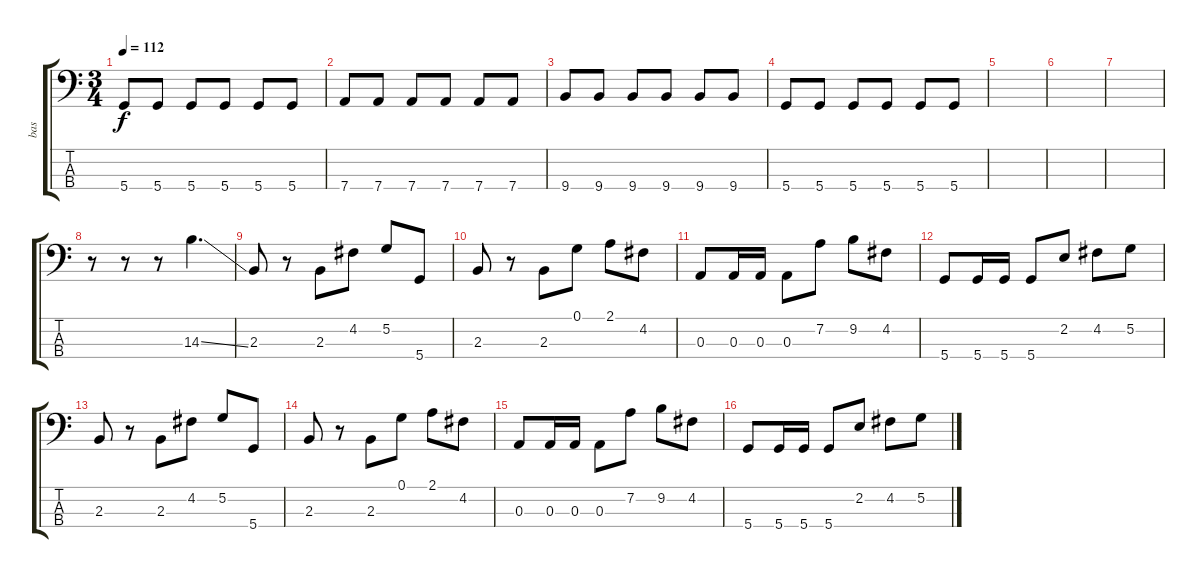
\track ("bas" "bas") {instrument electricbassfinger}
\staff {score tabs}
\tuning (G2 D2 A1 D1) {hide}
\ts (3 4)
\tempo 112
\clef f4
\ks c
5.4.8{dy f} 5.4.8 5.4.8 5.4.8 5.4.8 5.4.8 |
7.4.8 7.4.8 7.4.8 7.4.8 7.4.8 7.4.8 |
9.4.8 9.4.8 9.4.8 9.4.8 9.4.8 9.4.8 |
5.4.8 5.4.8 5.4.8 5.4.8 5.4.8 5.4.8 |
|
|
|
r.8 r.8 r.8 14.3{ss}.4{d} |
2.3.8 r.8 2.3.8 4.2.8 5.2.8 5.4.8 |
2.3.8 r.8 2.3.8 0.1.8 2.1.8 4.2.8 |
0.3.8 0.3.16 0.3.16 0.3.8 7.2.8 9.2.8 4.2.8 |
5.4.8 5.4.16 5.4.16 5.4.8 2.2.8 4.2.8 5.2.8 |
2.3.8 r.8 2.3.8 4.2.8 5.2.8 5.4.8 |
2.3.8 r.8 2.3.8 0.1.8 2.1.8 4.2.8 |
0.3.8 0.3.16 0.3.16 0.3.8 7.2.8 9.2.8 4.2.8 |
5.4.8 5.4.16 5.4.16 5.4.8 2.2.8 4.2.8 5.2.8
